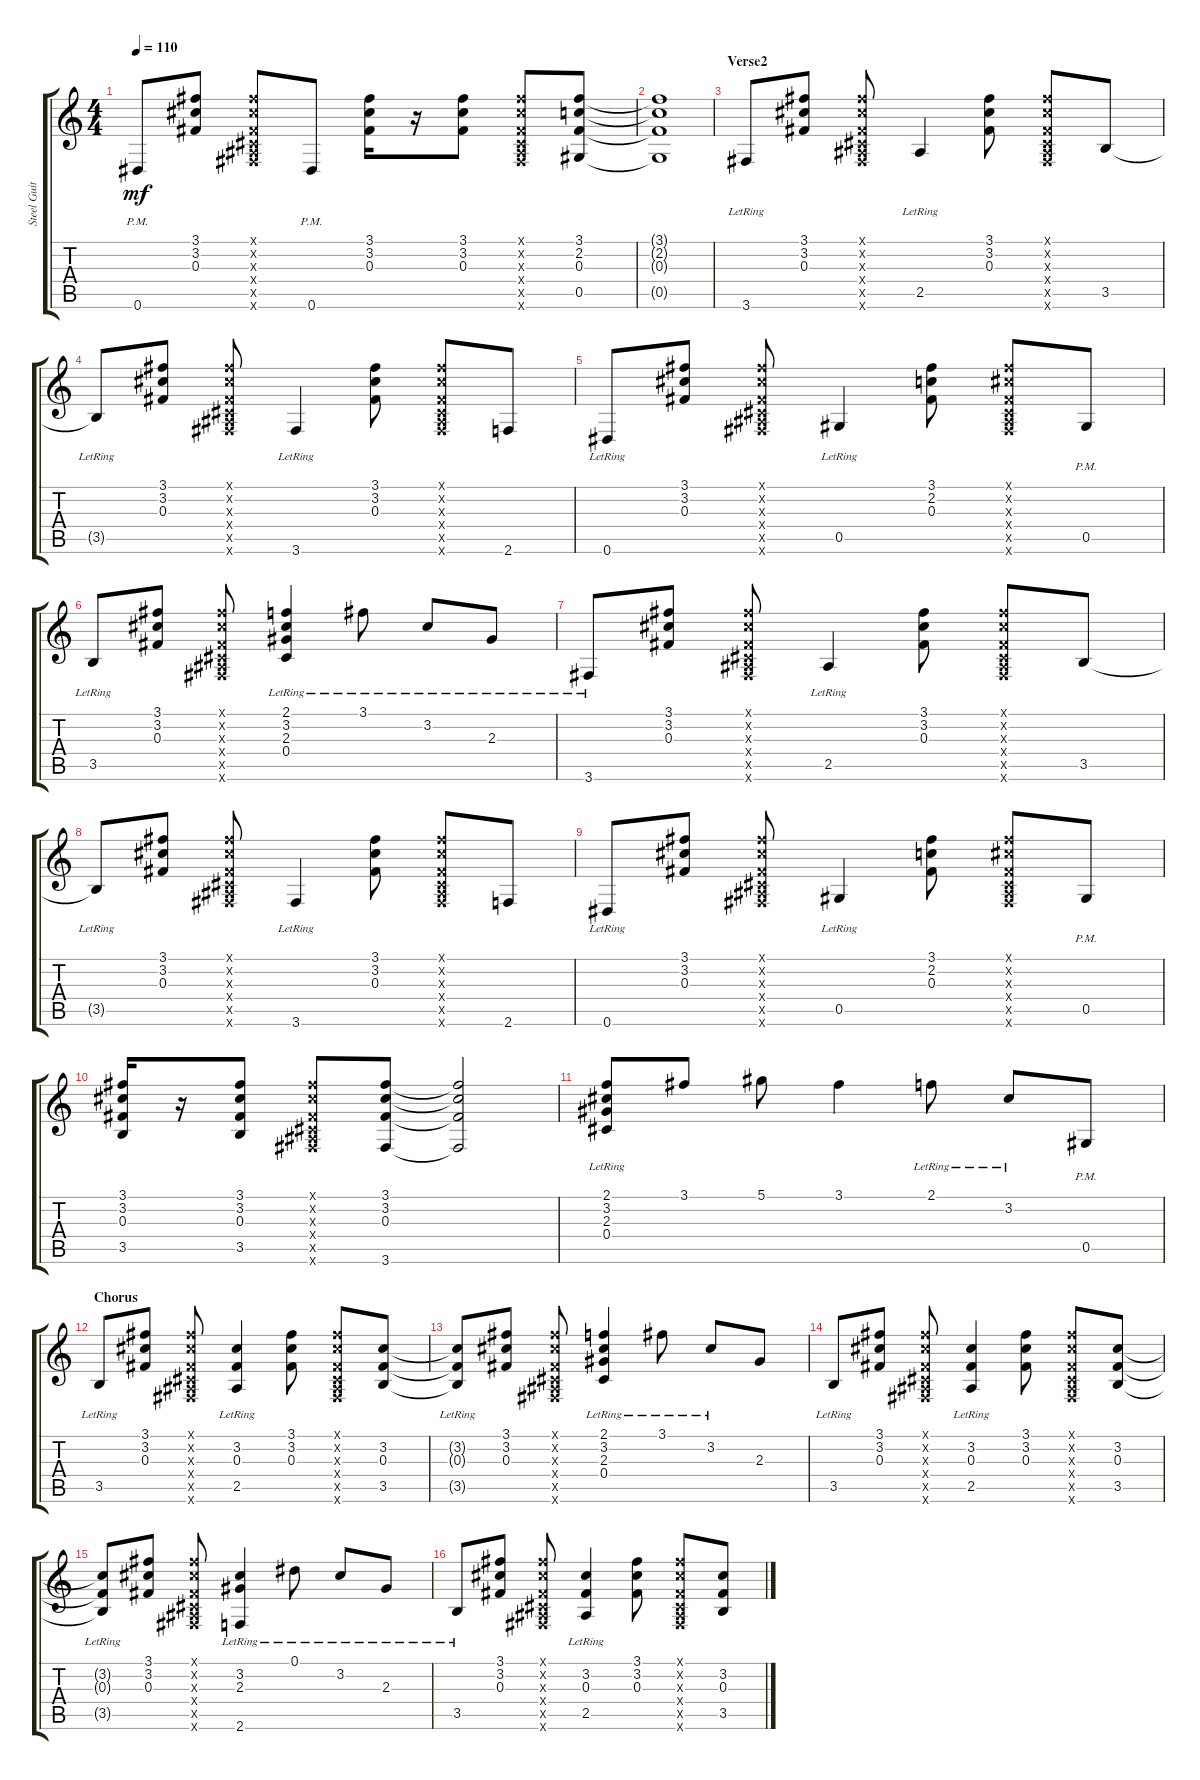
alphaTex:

\track ("Steel Guitar" "Steel Guit") {instrument acousticguitarnylon}
\staff {score tabs}
\tuning (Eb4 Bb3 Gb3 Db3 Ab2 Eb2) {hide}
\ts (4 4)
\tempo 110
\clef g2
\ks c
0.6{pm}.8{dy mf} (3.1 3.2 0.3).8 (3.1{x} 3.2{x} 0.3{x} 0.4{x} 2.5{x} 3.6{x}).8 0.6{pm}.8 (3.1 3.2 0.3).16 r.16 (3.1 3.2 0.3).8 (3.1{x} 3.2{x} 0.3{x} 0.4{x} 2.5{x} 3.6{x}).8 (3.1 2.2 0.3 0.5).8 |
(3.1{t} 2.2{t} 0.3{t} 0.5{t}).1 |
\section ("" "Verse2")
3.6{lr}.8 (3.1 3.2 0.3).8 (3.1{x} 3.2{x} 0.3{x} 0.4{x} 2.5{x} 3.6{x}).8 2.5{lr}.4 (3.1 3.2 0.3).8 (3.1{x} 3.2{x} 0.3{x} 0.4{x} 2.5{x} 3.6{x}).8 3.5.8 |
3.5{lr t}.8 (3.1 3.2 0.3).8 (3.1{x} 3.2{x} 0.3{x} 0.4{x} 2.5{x} 3.6{x}).8 3.6{lr}.4 (3.1 3.2 0.3).8 (3.1{x} 3.2{x} 0.3{x} 0.4{x} 2.5{x} 3.6{x}).8 2.6.8 |
0.6{lr}.8 (3.1 3.2 0.3).8 (3.1{x} 3.2{x} 0.3{x} 0.4{x} 2.5{x} 3.6{x}).8 0.5{lr}.4 (3.1 2.2 0.3).8 (3.1{x} 3.2{x} 0.3{x} 0.4{x} 2.5{x} 3.6{x}).8 0.5{pm}.8 |
3.5{lr}.8 (3.1 3.2 0.3).8 (3.1{x} 3.2{x} 0.3{x} 0.4{x} 2.5{x} 3.6{x}).8 (2.1{lr} 3.2{lr} 2.3{lr} 0.4{lr}).4 3.1{lr}.8 3.2{lr}.8 2.3{lr}.8 |
3.6{lr}.8 (3.1 3.2 0.3).8 (3.1{x} 3.2{x} 0.3{x} 0.4{x} 2.5{x} 3.6{x}).8 2.5{lr}.4 (3.1 3.2 0.3).8 (3.1{x} 3.2{x} 0.3{x} 0.4{x} 2.5{x} 3.6{x}).8 3.5.8 |
3.5{lr t}.8 (3.1 3.2 0.3).8 (3.1{x} 3.2{x} 0.3{x} 0.4{x} 2.5{x} 3.6{x}).8 3.6{lr}.4 (3.1 3.2 0.3).8 (3.1{x} 3.2{x} 0.3{x} 0.4{x} 2.5{x} 3.6{x}).8 2.6.8 |
0.6{lr}.8 (3.1 3.2 0.3).8 (3.1{x} 3.2{x} 0.3{x} 0.4{x} 2.5{x} 3.6{x}).8 0.5{lr}.4 (3.1 2.2 0.3).8 (3.1{x} 3.2{x} 0.3{x} 0.4{x} 2.5{x} 3.6{x}).8 0.5{pm}.8 |
(3.1 3.2 0.3 3.5).16 r.16 (3.1 3.2 0.3 3.5).8 (3.1{x} 3.2{x} 0.3{x} 0.4{x} 2.5{x} 3.6{x}).8 (3.1 3.2 0.3 3.6).8 (3.1{t} 3.2{t} 0.3{t} 3.6{t}).2 |
(2.1{lr} 3.2{lr} 2.3{lr} 0.4{lr}).8 3.1.8 5.1.8 3.1.4 2.1{lr}.8 3.2{lr}.8 0.5{pm}.8 |
\section ("" "Chorus")
3.5{lr}.8 (3.1 3.2 0.3).8 (3.1{x} 3.2{x} 0.3{x} 0.4{x} 2.5{x} 3.6{x}).8 (3.2 0.3 2.5{lr}).4 (3.1 3.2 0.3).8 (3.1{x} 3.2{x} 0.3{x} 0.4{x} 2.5{x} 3.6{x}).8 (3.2 0.3 3.5).8 |
(3.2{t} 0.3{t} 3.5{lr t}).8 (3.1 3.2 0.3).8 (3.1{x} 3.2{x} 0.3{x} 0.4{x} 2.5{x} 3.6{x}).8 (2.1{lr} 3.2{lr} 2.3{lr} 0.4{lr}).4 3.1{lr}.8 3.2{lr}.8 2.3.8 |
3.5{lr}.8 (3.1 3.2 0.3).8 (3.1{x} 3.2{x} 0.3{x} 0.4{x} 2.5{x} 3.6{x}).8 (3.2 0.3 2.5{lr}).4 (3.1 3.2 0.3).8 (3.1{x} 3.2{x} 0.3{x} 0.4{x} 2.5{x} 3.6{x}).8 (3.2 0.3 3.5).8 |
(3.2{t} 0.3{t} 3.5{lr t}).8 (3.1 3.2 0.3).8 (3.1{x} 3.2{x} 0.3{x} 0.4{x} 2.5{x} 3.6{x}).8 (3.2{lr} 2.3{lr} 2.6{lr}).4 0.1{lr}.8 3.2{lr}.8 2.3{lr}.8 |
3.5{lr}.8 (3.1 3.2 0.3).8 (3.1{x} 3.2{x} 0.3{x} 0.4{x} 2.5{x} 3.6{x}).8 (3.2 0.3 2.5{lr}).4 (3.1 3.2 0.3).8 (3.1{x} 3.2{x} 0.3{x} 0.4{x} 2.5{x} 3.6{x}).8 (3.2 0.3 3.5).8
